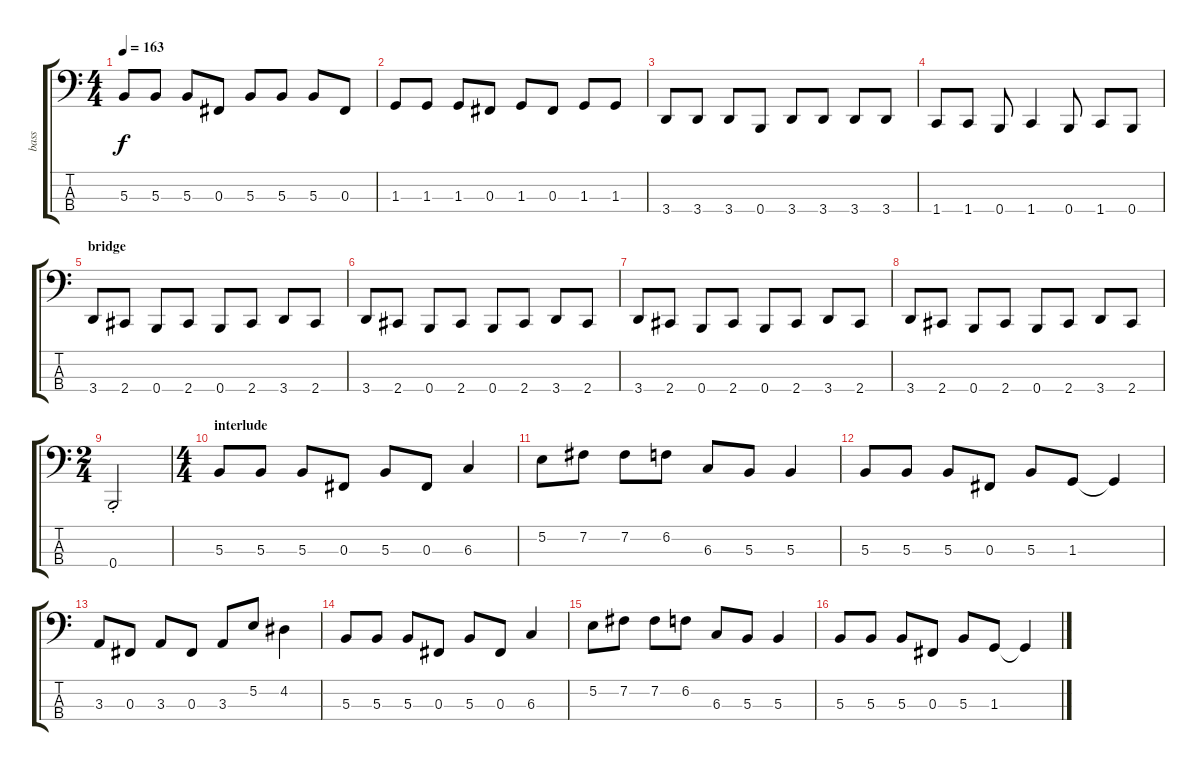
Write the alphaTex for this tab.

\track ("bass" "bass") {instrument electricbassfinger}
\staff {score tabs}
\tuning (E2 B1 Gb1 B0) {hide}
\ts (4 4)
\tempo 163
\clef f4
\ks c
5.3.8{dy f} 5.3.8 5.3.8 0.3.8 5.3.8 5.3.8 5.3.8 0.3.8 |
1.3.8 1.3.8 1.3.8 0.3.8 1.3.8 0.3.8 1.3.8 1.3.8 |
3.4.8 3.4.8 3.4.8 0.4.8 3.4.8 3.4.8 3.4.8 3.4.8 |
1.4.8 1.4.8 0.4.8 1.4.4 0.4.8 1.4.8 0.4.8 |
\section ("" "bridge")
3.4.8 2.4.8 0.4.8 2.4.8 0.4.8 2.4.8 3.4.8 2.4.8 |
3.4.8 2.4.8 0.4.8 2.4.8 0.4.8 2.4.8 3.4.8 2.4.8 |
3.4.8 2.4.8 0.4.8 2.4.8 0.4.8 2.4.8 3.4.8 2.4.8 |
3.4.8 2.4.8 0.4.8 2.4.8 0.4.8 2.4.8 3.4.8 2.4.8 |
\ts (2 4)
0.4{st}.2 |
\ts (4 4)
\section ("" "interlude")
5.3.8 5.3.8 5.3.8 0.3.8 5.3.8 0.3.8 6.3.4 |
5.2.8 7.2.8 7.2.8 6.2.8 6.3.8 5.3.8 5.3.4 |
5.3.8 5.3.8 5.3.8 0.3.8 5.3.8 1.3.8 1.3{t}.4 |
3.3.8 0.3.8 3.3.8 0.3.8 3.3.8 5.2.8 4.2.4 |
5.3.8 5.3.8 5.3.8 0.3.8 5.3.8 0.3.8 6.3.4 |
5.2.8 7.2.8 7.2.8 6.2.8 6.3.8 5.3.8 5.3.4 |
5.3.8 5.3.8 5.3.8 0.3.8 5.3.8 1.3.8 1.3{t}.4
